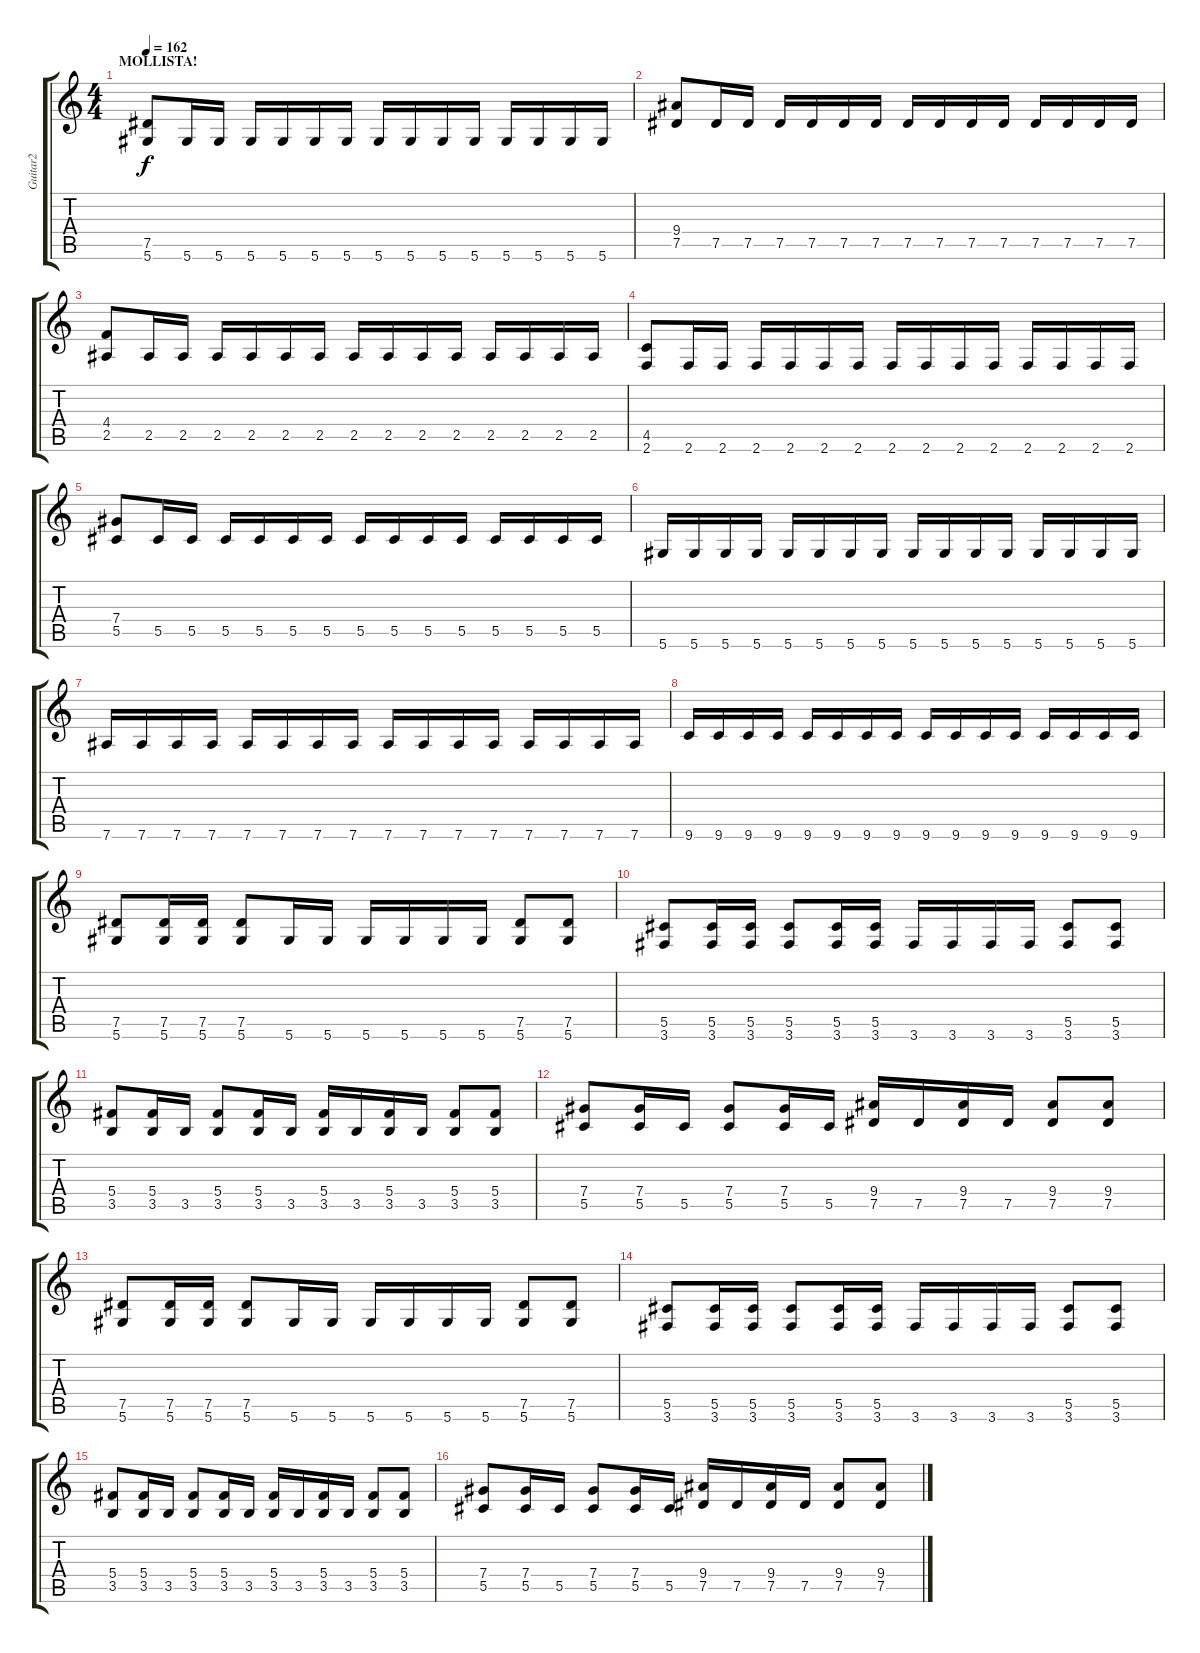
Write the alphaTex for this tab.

\track ("Guitar2" "Guitar2") {instrument distortionguitar}
\staff {score tabs}
\tuning (Eb4 Bb3 Gb3 Db3 Ab2 Eb2) {hide}
\ts (4 4)
\section ("" "MOLLISTA!")
\tempo 162
\clef g2
\ks c
(7.5 5.6).8{dy f} 5.6.16 5.6.16 5.6.16 5.6.16 5.6.16 5.6.16 5.6.16 5.6.16 5.6.16 5.6.16 5.6.16 5.6.16 5.6.16 5.6.16 |
(9.4 7.5).8 7.5.16 7.5.16 7.5.16 7.5.16 7.5.16 7.5.16 7.5.16 7.5.16 7.5.16 7.5.16 7.5.16 7.5.16 7.5.16 7.5.16 |
(4.4 2.5).8 2.5.16 2.5.16 2.5.16 2.5.16 2.5.16 2.5.16 2.5.16 2.5.16 2.5.16 2.5.16 2.5.16 2.5.16 2.5.16 2.5.16 |
(4.5 2.6).8 2.6.16 2.6.16 2.6.16 2.6.16 2.6.16 2.6.16 2.6.16 2.6.16 2.6.16 2.6.16 2.6.16 2.6.16 2.6.16 2.6.16 |
(7.4 5.5).8 5.5.16 5.5.16 5.5.16 5.5.16 5.5.16 5.5.16 5.5.16 5.5.16 5.5.16 5.5.16 5.5.16 5.5.16 5.5.16 5.5.16 |
5.6.16 5.6.16 5.6.16 5.6.16 5.6.16 5.6.16 5.6.16 5.6.16 5.6.16 5.6.16 5.6.16 5.6.16 5.6.16 5.6.16 5.6.16 5.6.16 |
7.6.16 7.6.16 7.6.16 7.6.16 7.6.16 7.6.16 7.6.16 7.6.16 7.6.16 7.6.16 7.6.16 7.6.16 7.6.16 7.6.16 7.6.16 7.6.16 |
9.6.16 9.6.16 9.6.16 9.6.16 9.6.16 9.6.16 9.6.16 9.6.16 9.6.16 9.6.16 9.6.16 9.6.16 9.6.16 9.6.16 9.6.16 9.6.16 |
(7.5 5.6).8 (7.5 5.6).16 (7.5 5.6).16 (7.5 5.6).8 5.6.16 5.6.16 5.6.16 5.6.16 5.6.16 5.6.16 (7.5 5.6).8 (7.5 5.6).8 |
(5.5 3.6).8 (5.5 3.6).16 (5.5 3.6).16 (5.5 3.6).8 (5.5 3.6).16 (5.5 3.6).16 3.6.16 3.6.16 3.6.16 3.6.16 (5.5 3.6).8 (5.5 3.6).8 |
(5.4 3.5).8 (5.4 3.5).16 3.5.16 (5.4 3.5).8 (5.4 3.5).16 3.5.16 (5.4 3.5).16 3.5.16 (5.4 3.5).16 3.5.16 (5.4 3.5).8 (5.4 3.5).8 |
(7.4 5.5).8 (7.4 5.5).16 5.5.16 (7.4 5.5).8 (7.4 5.5).16 5.5.16 (9.4 7.5).16 7.5.16 (9.4 7.5).16 7.5.16 (9.4 7.5).8 (9.4 7.5).8 |
(7.5 5.6).8 (7.5 5.6).16 (7.5 5.6).16 (7.5 5.6).8 5.6.16 5.6.16 5.6.16 5.6.16 5.6.16 5.6.16 (7.5 5.6).8 (7.5 5.6).8 |
(5.5 3.6).8 (5.5 3.6).16 (5.5 3.6).16 (5.5 3.6).8 (5.5 3.6).16 (5.5 3.6).16 3.6.16 3.6.16 3.6.16 3.6.16 (5.5 3.6).8 (5.5 3.6).8 |
(5.4 3.5).8 (5.4 3.5).16 3.5.16 (5.4 3.5).8 (5.4 3.5).16 3.5.16 (5.4 3.5).16 3.5.16 (5.4 3.5).16 3.5.16 (5.4 3.5).8 (5.4 3.5).8 |
(7.4 5.5).8 (7.4 5.5).16 5.5.16 (7.4 5.5).8 (7.4 5.5).16 5.5.16 (9.4 7.5).16 7.5.16 (9.4 7.5).16 7.5.16 (9.4 7.5).8 (9.4 7.5).8
